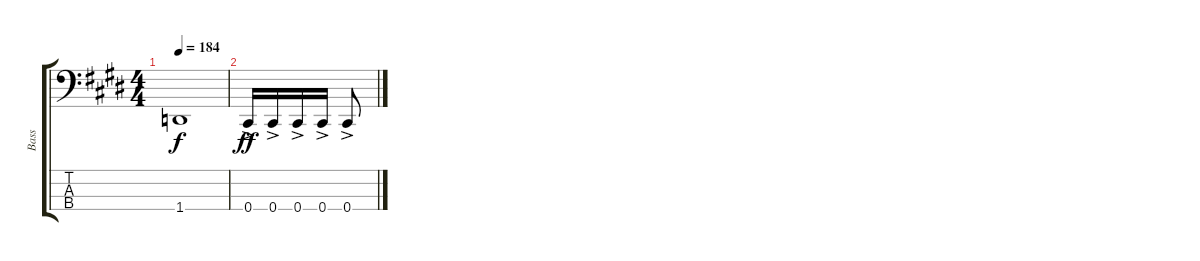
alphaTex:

\track ("Bass" "Bass") {instrument electricbasspick}
\staff {score tabs}
\tuning (Gb2 Db2 Ab1 Db1) {hide}
\ts (4 4)
\tempo 184
\clef f4
\ks c#minor
1.4.1{dy f} |
0.4{ac}.16{dy ff} 0.4{ac}.16 0.4{ac}.16 0.4{ac}.16 0.4{ac}.8
